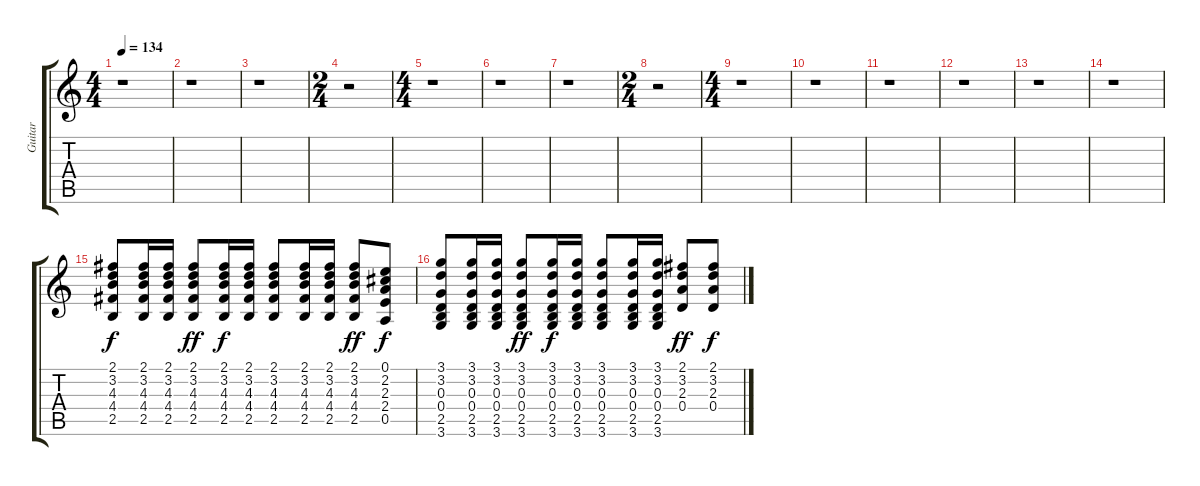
\track ("Guitar" "Guitar") {instrument acousticguitarsteel}
\staff {score tabs}
\tuning (E4 B3 G3 D3 A2 E2) {hide}
\ts (4 4)
\tempo 134
\clef g2
\ks c
r.1{dy f} |
r.1 |
r.1 |
\ts (2 4)
r.2 |
\ts (4 4)
r.1 |
r.1 |
r.1 |
\ts (2 4)
r.2 |
\ts (4 4)
r.1 |
r.1 |
r.1 |
r.1 |
r.1 |
r.1 |
(2.1 3.2 4.3 4.4 2.5).8 (2.1 3.2 4.3 4.4 2.5).16 (2.1 3.2 4.3 4.4 2.5).16 (2.1 3.2 4.3 4.4 2.5).8{dy ff} (2.1 3.2 4.3 4.4 2.5).16{dy f} (2.1 3.2 4.3 4.4 2.5).16 (2.1 3.2 4.3 4.4 2.5).8 (2.1 3.2 4.3 4.4 2.5).16 (2.1 3.2 4.3 4.4 2.5).16 (2.1 3.2 4.3 4.4 2.5).8{dy ff} (0.1 2.2 2.3 2.4 0.5).8{dy f} |
(3.1 3.2 0.3 0.4 2.5 3.6).8 (3.1 3.2 0.3 0.4 2.5 3.6).16 (3.1 3.2 0.3 0.4 2.5 3.6).16 (3.1 3.2 0.3 0.4 2.5 3.6).8{dy ff} (3.1 3.2 0.3 0.4 2.5 3.6).16{dy f} (3.1 3.2 0.3 0.4 2.5 3.6).16 (3.1 3.2 0.3 0.4 2.5 3.6).8 (3.1 3.2 0.3 0.4 2.5 3.6).16 (3.1 3.2 0.3 0.4 2.5 3.6).16 (2.1 3.2 2.3 0.4).8{dy ff} (2.1 3.2 2.3 0.4).8{dy f}
